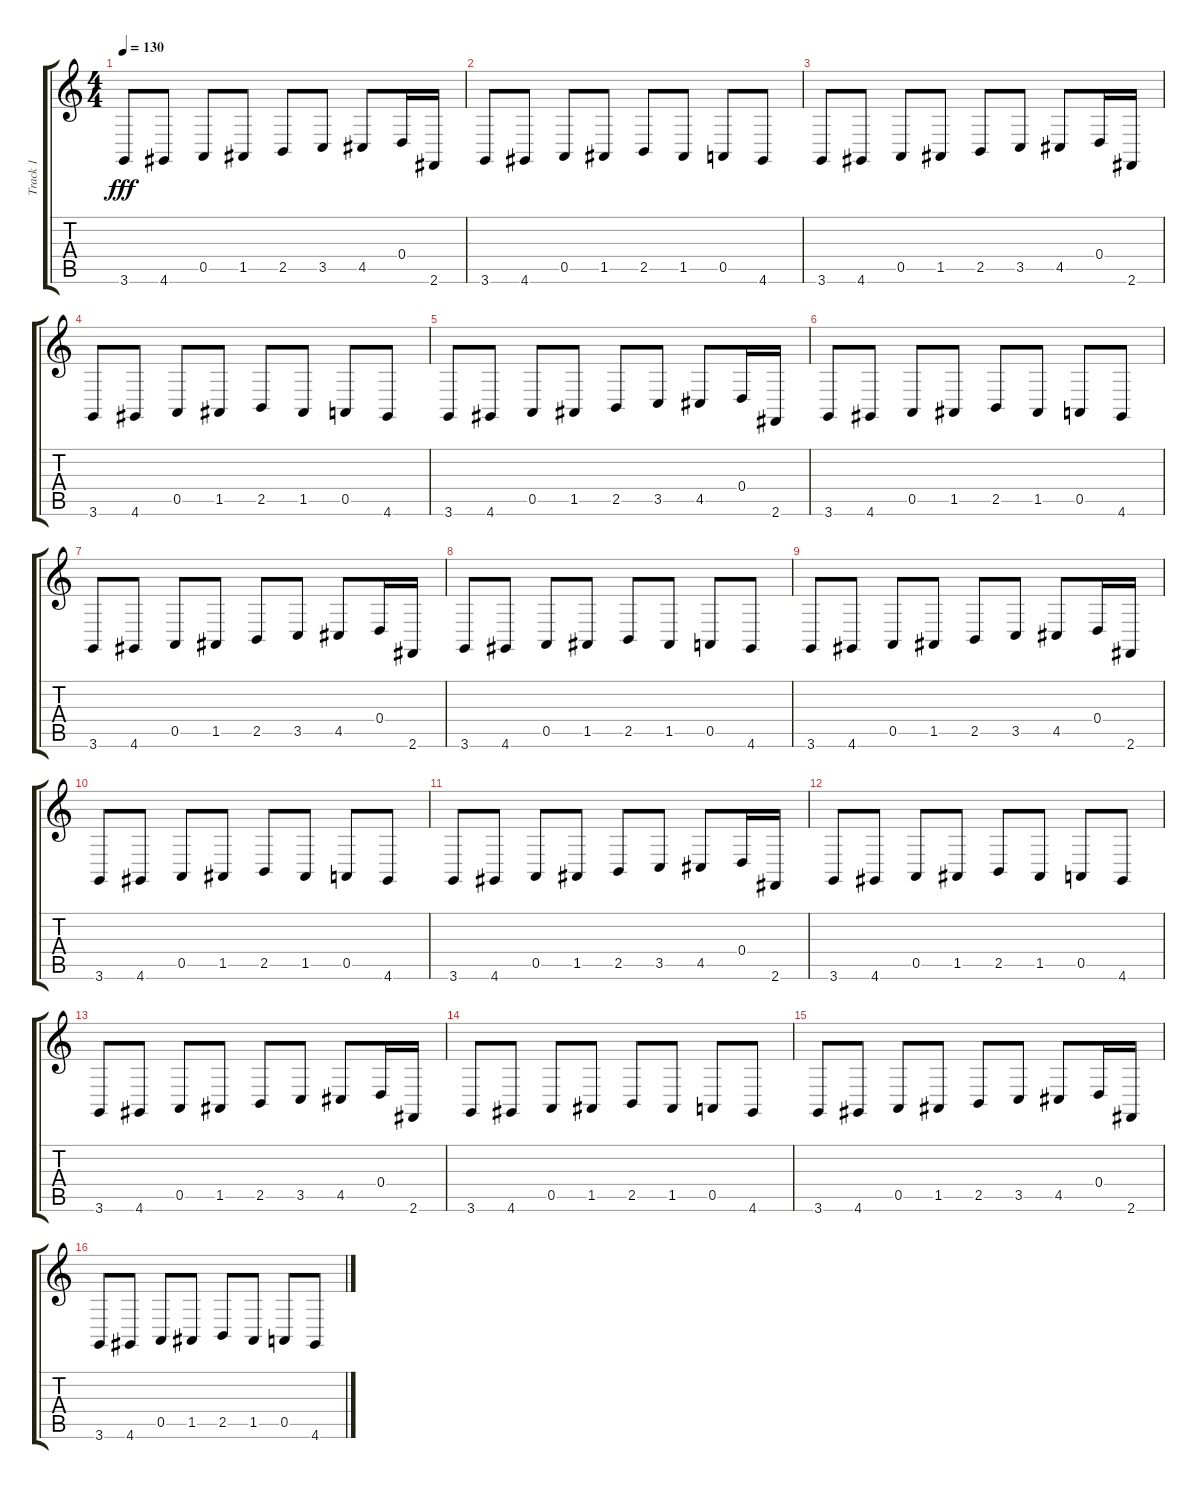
\track ("Track 1" "Track 1") {instrument electricpiano1}
\staff {score tabs}
\tuning (E4 B3 G3 D3 A2 E2) {hide}
\ts (4 4)
\tempo 130
\clef g2
\ks c
3.6.8{dy fff} 4.6.8 0.5.8 1.5.8 2.5.8 3.5.8 4.5.8 0.4.16 2.6.16 |
3.6.8 4.6.8 0.5.8 1.5.8 2.5.8 1.5.8 0.5.8 4.6.8 |
3.6.8 4.6.8 0.5.8 1.5.8 2.5.8 3.5.8 4.5.8 0.4.16 2.6.16 |
3.6.8 4.6.8 0.5.8 1.5.8 2.5.8 1.5.8 0.5.8 4.6.8 |
3.6.8{volume 6 balance 8} 4.6.8 0.5.8 1.5.8 2.5.8 3.5.8 4.5.8 0.4.16 2.6.16 |
3.6.8 4.6.8 0.5.8 1.5.8 2.5.8 1.5.8 0.5.8 4.6.8 |
3.6.8 4.6.8 0.5.8 1.5.8 2.5.8 3.5.8 4.5.8 0.4.16 2.6.16 |
3.6.8 4.6.8 0.5.8 1.5.8 2.5.8 1.5.8 0.5.8 4.6.8 |
3.6.8 4.6.8 0.5.8 1.5.8 2.5.8 3.5.8 4.5.8 0.4.16 2.6.16 |
3.6.8 4.6.8 0.5.8 1.5.8 2.5.8 1.5.8 0.5.8 4.6.8 |
3.6.8 4.6.8 0.5.8 1.5.8 2.5.8 3.5.8 4.5.8 0.4.16 2.6.16 |
3.6.8 4.6.8 0.5.8 1.5.8 2.5.8 1.5.8 0.5.8 4.6.8 |
3.6.8 4.6.8 0.5.8 1.5.8 2.5.8 3.5.8 4.5.8 0.4.16 2.6.16 |
3.6.8 4.6.8 0.5.8 1.5.8 2.5.8 1.5.8 0.5.8 4.6.8 |
3.6.8 4.6.8 0.5.8 1.5.8 2.5.8 3.5.8 4.5.8 0.4.16 2.6.16 |
3.6.8 4.6.8 0.5.8 1.5.8 2.5.8 1.5.8 0.5.8 4.6.8
